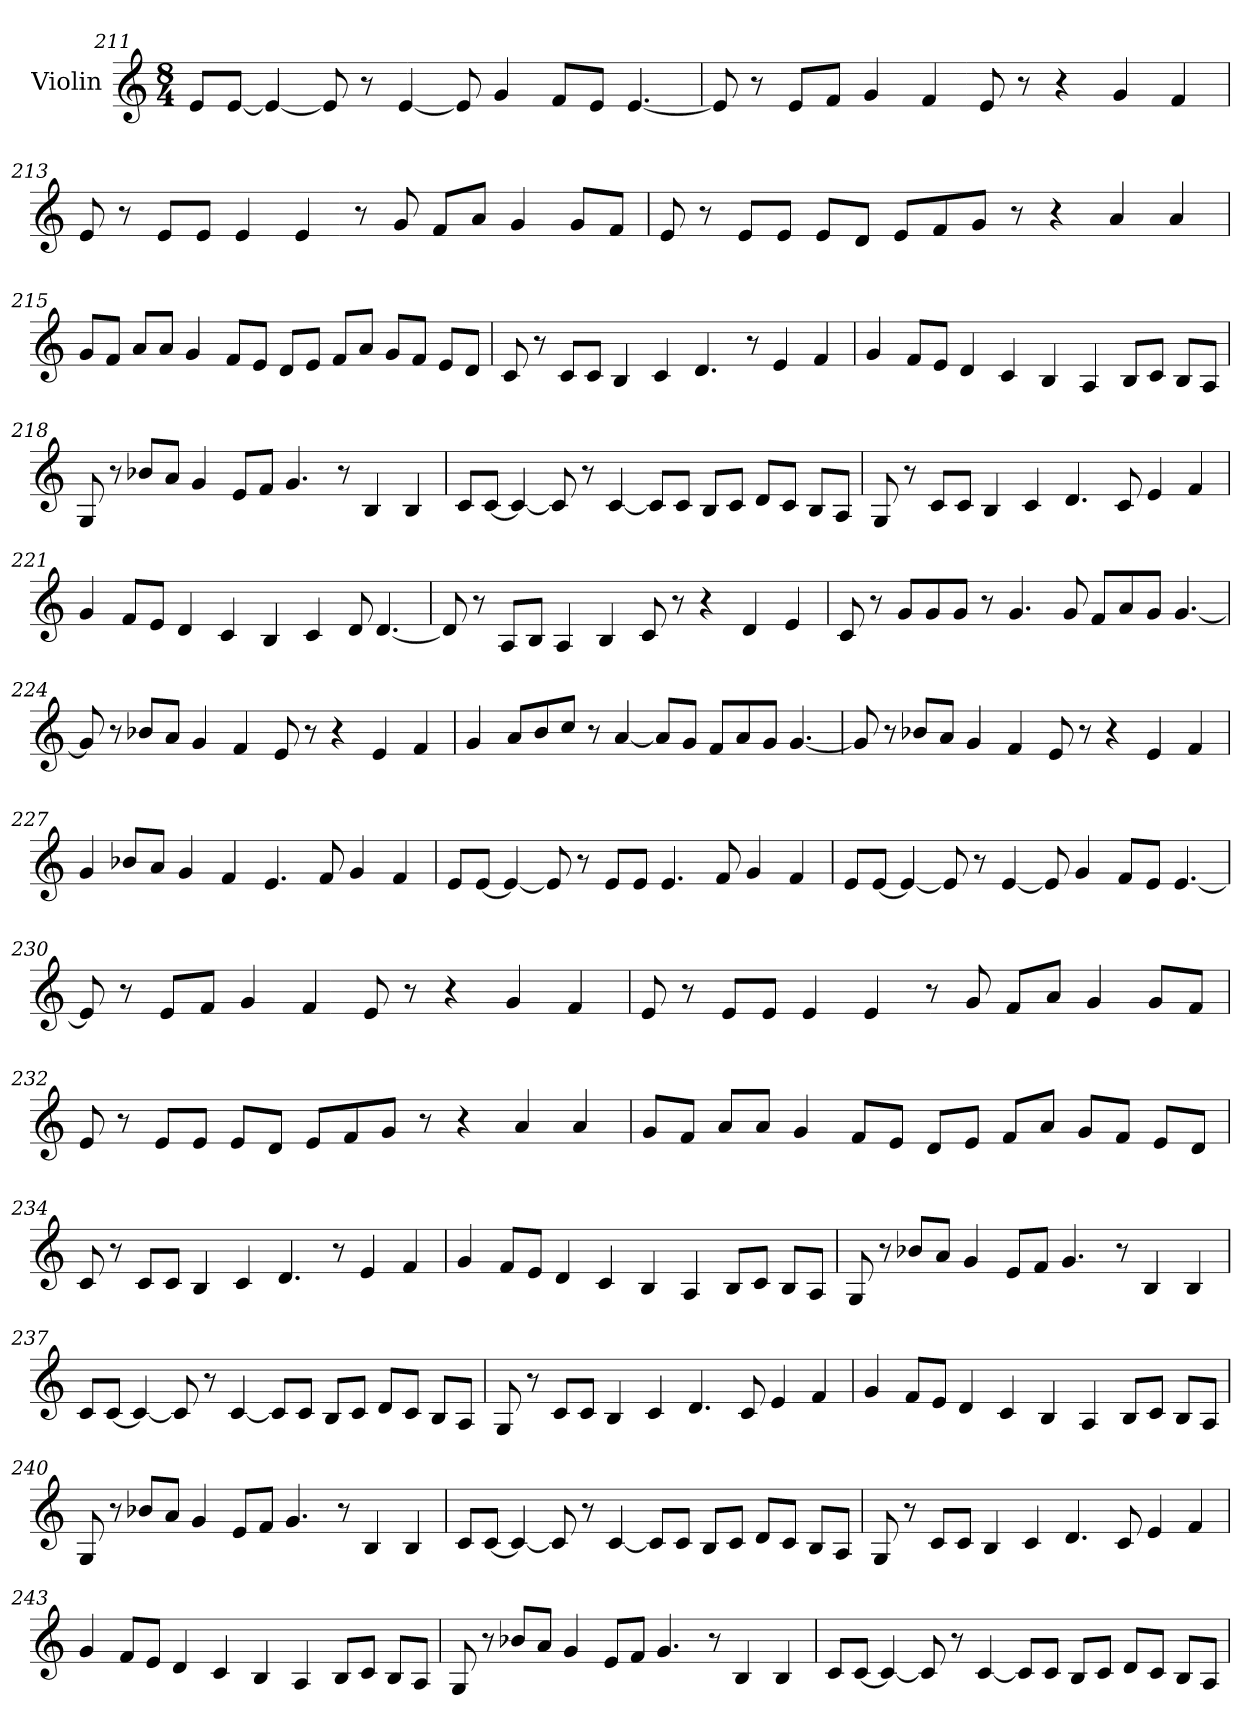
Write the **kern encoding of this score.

**kern
*part1
*staff1
*I"Violin
*clefG2
*k[]
*M8/4
=211
8e/L
[8e/J
4e/_
8e/]
8r
[4e/
8e/]
4g/
8f/L
8e/J
[4.e/
!!LO:LB:g=z
=212
8e/]
8r
8e/L
8f/J
4g/
4f/
8e/
8r
4r
4g/
4f/
=213
8e/
8r
8e/L
8e/J
4e/
4e/
8r
8g/
8f/L
8a/J
4g/
8g/L
8f/J
!!LO:LB:g=z
=214
8e/
8r
8e/L
8e/J
8e/L
8d/J
8e/L
8f/
8g/J
8r
4r
4a/
4a/
=215
8g/L
8f/J
8a/L
8a/J
4g/
8f/L
8e/J
8d/L
8e/J
8f/L
8a/J
8g/L
8f/J
8e/L
8d/J
!!LO:PB:g=z
=216
8c/
8r
8c/L
8c/J
4B/
4c/
4.d/
8r
4e/
4f/
=217
4g/
8f/L
8e/J
4d/
4c/
4B/
4A/
8B/L
8c/J
8B/L
8A/J
!!LO:LB:g=z
=218
8G/
8r
8b-X/L
8a/J
4g/
8e/L
8f/J
4.g/
8r
4B/
4B/
=219
8c/L
[8c/J
4c/_
8c/]
8r
[4c/
8c/L]
8c/J
8B/L
8c/J
8d/L
8c/J
8B/L
8A/J
!!LO:LB:g=z
=220
8G/
8r
8c/L
8c/J
4B/
4c/
4.d/
8c/
4e/
4f/
=221
4g/
8f/L
8e/J
4d/
4c/
4B/
4c/
8d/
[4.d/
!!LO:LB:g=z
=222
8d/]
8r
8A/L
8B/J
4A/
4B/
8c/
8r
4r
4d/
4e/
=223
8c/
8r
8g/L
8g/
8g/J
8r
4.g/
8g/
8f/L
8a/
8g/J
[4.g/
!!LO:LB:g=z
=224
8g/]
8r
8b-X/L
8a/J
4g/
4f/
8e/
8r
4r
4e/
4f/
=225
4g/
8a/L
8b/
8cc/J
8r
[4a/
8a/L]
8g/J
8f/L
8a/
8g/J
[4.g/
!!LO:LB:g=z
=226
8g/]
8r
8b-X/L
8a/J
4g/
4f/
8e/
8r
4r
4e/
4f/
=227
4g/
8b-X/L
8a/J
4g/
4f/
4.e/
8f/
4g/
4f/
!!LO:LB:g=z
=228
8e/L
[8e/J
4e/_
8e/]
8r
8e/L
8e/J
4.e/
8f/
4g/
4f/
=229
8e/L
[8e/J
4e/_
8e/]
8r
[4e/
8e/]
4g/
8f/L
8e/J
[4.e/
!!LO:LB:g=z
=230
8e/]
8r
8e/L
8f/J
4g/
4f/
8e/
8r
4r
4g/
4f/
=231
8e/
8r
8e/L
8e/J
4e/
4e/
8r
8g/
8f/L
8a/J
4g/
8g/L
8f/J
!!LO:PB:g=z
=232
8e/
8r
8e/L
8e/J
8e/L
8d/J
8e/L
8f/
8g/J
8r
4r
4a/
4a/
=233
8g/L
8f/J
8a/L
8a/J
4g/
8f/L
8e/J
8d/L
8e/J
8f/L
8a/J
8g/L
8f/J
8e/L
8d/J
!!LO:LB:g=z
=234
8c/
8r
8c/L
8c/J
4B/
4c/
4.d/
8r
4e/
4f/
=235
4g/
8f/L
8e/J
4d/
4c/
4B/
4A/
8B/L
8c/J
8B/L
8A/J
!!LO:LB:g=z
=236
8G/
8r
8b-X/L
8a/J
4g/
8e/L
8f/J
4.g/
8r
4B/
4B/
=237
8c/L
[8c/J
4c/_
8c/]
8r
[4c/
8c/L]
8c/J
8B/L
8c/J
8d/L
8c/J
8B/L
8A/J
!!LO:LB:g=z
=238
8G/
8r
8c/L
8c/J
4B/
4c/
4.d/
8c/
4e/
4f/
=239
4g/
8f/L
8e/J
4d/
4c/
4B/
4A/
8B/L
8c/J
8B/L
8A/J
!!LO:LB:g=z
=240
8G/
8r
8b-X/L
8a/J
4g/
8e/L
8f/J
4.g/
8r
4B/
4B/
=241
8c/L
[8c/J
4c/_
8c/]
8r
[4c/
8c/L]
8c/J
8B/L
8c/J
8d/L
8c/J
8B/L
8A/J
!!LO:LB:g=z
=242
8G/
8r
8c/L
8c/J
4B/
4c/
4.d/
8c/
4e/
4f/
=243
4g/
8f/L
8e/J
4d/
4c/
4B/
4A/
8B/L
8c/J
8B/L
8A/J
!!LO:LB:g=z
=244
8G/
8r
8b-X/L
8a/J
4g/
8e/L
8f/J
4.g/
8r
4B/
4B/
=245
8c/L
[8c/J
4c/_
8c/]
8r
[4c/
8c/L]
8c/J
8B/L
8c/J
8d/L
8c/J
8B/L
8A/J
=
*-
